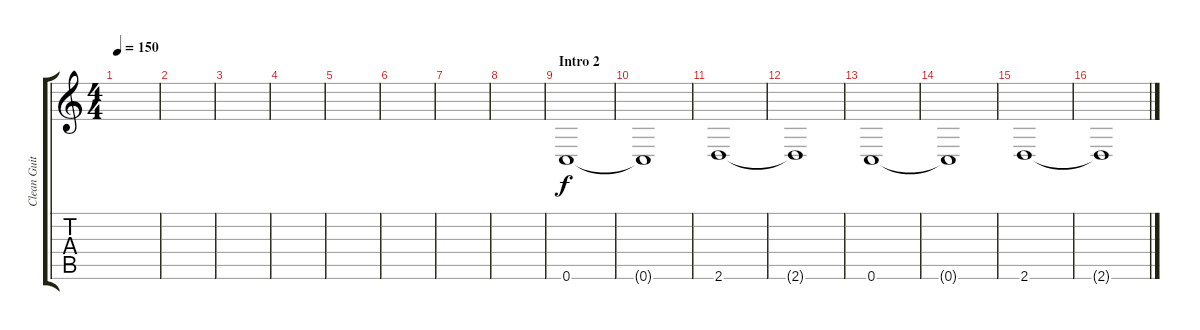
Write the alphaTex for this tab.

\track ("Clean Guitar 2" "Clean Guit") {instrument electricguitarjazz}
\staff {score tabs}
\tuning (D4 A3 F3 C3 G2 C2) {hide}
\ts (4 4)
\tempo 150
\clef g2
\ks c
|
|
|
|
|
|
|
|
\section ("" "Intro 2")
0.6.1 |
0.6{t}.1 |
2.6.1 |
2.6{t}.1 |
0.6.1 |
0.6{t}.1 |
2.6.1 |
2.6{t}.1
